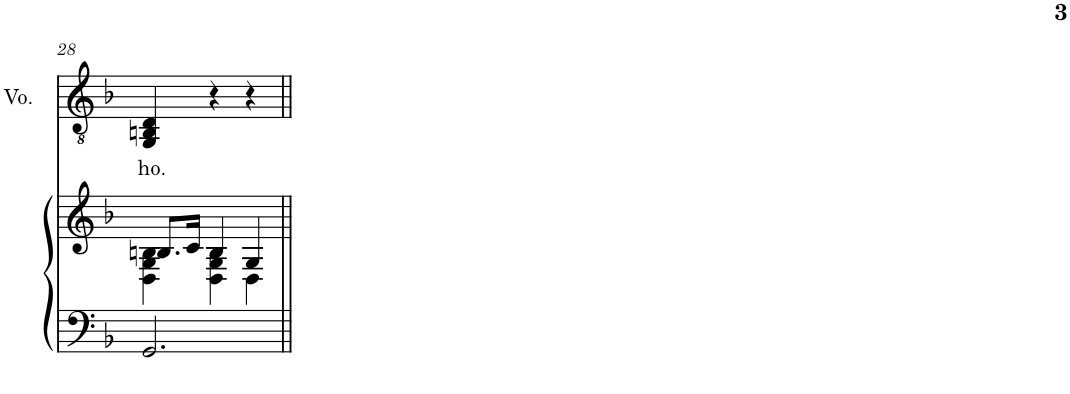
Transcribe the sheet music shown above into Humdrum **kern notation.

**kern	**kern	**kern	**text
*part2	*part2	*part1	*part1
*staff3	*staff2	*staff1	*staff1
*I"Piano	*	*I"Voice	*
*I'Pno	*	*I'Vo.	*
!!LO:PB:g=z
*clefF4	*clefG2	*clefGv2	*
*k[b-]	*k[b-]	*k[b-]	*
*M3/4	*M3/4	*M3/4	*
=28	=28	=28	=28
*	*^	*	*
!	!	!	!	!LO:LY:b
2.GG/	8.Bn/L	4D\ 4G\ 4B\	4GG/ 4BBn/ 4D/	ho.
.	16c/Jk	.	.	.
.	4B/	4D\ 4G\ 4B\	4r	.
.	4G/	4D\	4r	.
*	*v	*v	*	*
=||	=||	=||	=||
*-	*-	*-	*-
